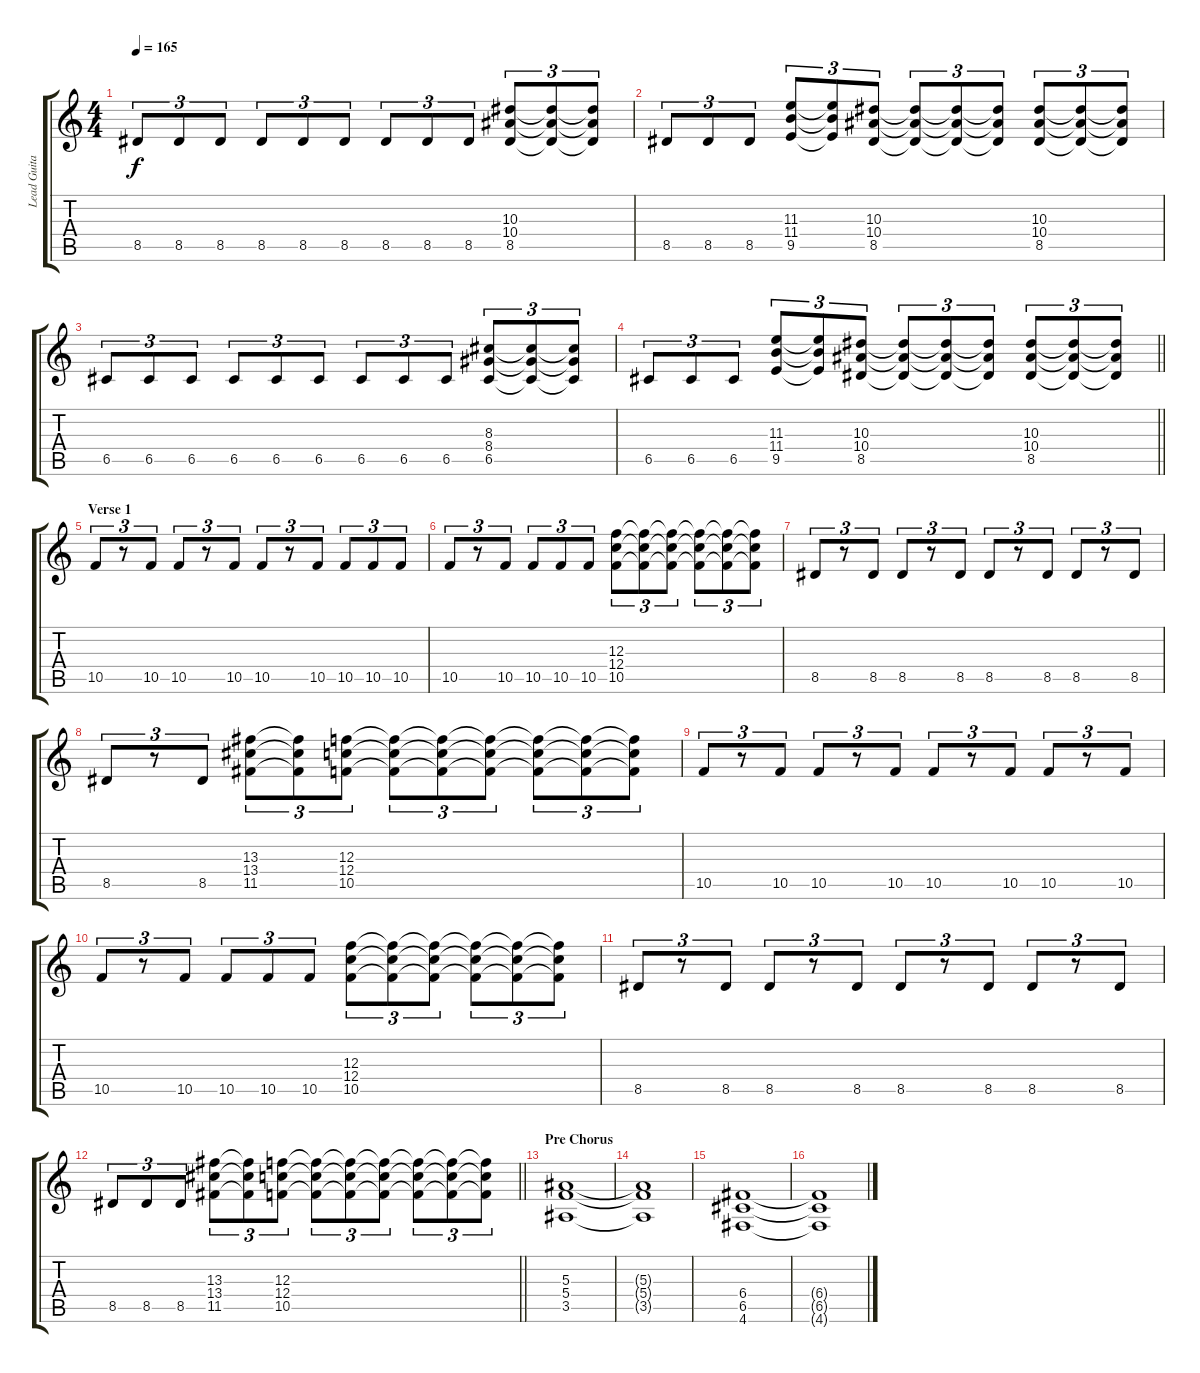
\track ("Lead Guitar" "Lead Guita") {instrument distortionguitar}
\staff {score tabs}
\tuning (D4 A3 F3 C3 G2 D2) {hide}
\ts (4 4)
\tempo 165
\clef g2
\ks c
8.5.8{tu (3 2) dy f} 8.5.8{tu (3 2)} 8.5.8{tu (3 2)} 8.5.8{tu (3 2)} 8.5.8{tu (3 2)} 8.5.8{tu (3 2)} 8.5.8{tu (3 2)} 8.5.8{tu (3 2)} 8.5.8{tu (3 2)} (10.3 10.4 8.5).8{tu (3 2)} (10.3{t} 10.4{t} 8.5{t}).8{tu (3 2)} (10.3{t} 10.4{t} 8.5{t}).8{tu (3 2)} |
8.5.8{tu (3 2)} 8.5.8{tu (3 2)} 8.5.8{tu (3 2)} (11.3 11.4 9.5).8{tu (3 2)} (11.3{t} 11.4{t} 9.5{t}).8{tu (3 2)} (10.3 10.4 8.5).8{tu (3 2)} (10.3{t} 10.4{t} 8.5{t}).8{tu (3 2)} (10.3{t} 10.4{t} 8.5{t}).8{tu (3 2)} (10.3{t} 10.4{t} 8.5{t}).8{tu (3 2)} (10.3 10.4 8.5).8{tu (3 2)} (10.3{t} 10.4{t} 8.5{t}).8{tu (3 2)} (10.3{t} 10.4{t} 8.5{t}).8{tu (3 2)} |
6.5.8{tu (3 2)} 6.5.8{tu (3 2)} 6.5.8{tu (3 2)} 6.5.8{tu (3 2)} 6.5.8{tu (3 2)} 6.5.8{tu (3 2)} 6.5.8{tu (3 2)} 6.5.8{tu (3 2)} 6.5.8{tu (3 2)} (8.3 8.4 6.5).8{tu (3 2)} (8.3{t} 8.4{t} 6.5{t}).8{tu (3 2)} (8.3{t} 8.4{t} 6.5{t}).8{tu (3 2)} |
\barLineRight lightlight
6.5.8{tu (3 2)} 6.5.8{tu (3 2)} 6.5.8{tu (3 2)} (11.3 11.4 9.5).8{tu (3 2)} (11.3{t} 11.4{t} 9.5{t}).8{tu (3 2)} (10.3 10.4 8.5).8{tu (3 2)} (10.3{t} 10.4{t} 8.5{t}).8{tu (3 2)} (10.3{t} 10.4{t} 8.5{t}).8{tu (3 2)} (10.3{t} 10.4{t} 8.5{t}).8{tu (3 2)} (10.3 10.4 8.5).8{tu (3 2)} (10.3{t} 10.4{t} 8.5{t}).8{tu (3 2)} (10.3{t} 10.4{t} 8.5{t}).8{tu (3 2)} |
\section ("" "Verse 1")
10.5.8{tu (3 2)} r.8{tu (3 2)} 10.5.8{tu (3 2)} 10.5.8{tu (3 2)} r.8{tu (3 2)} 10.5.8{tu (3 2)} 10.5.8{tu (3 2)} r.8{tu (3 2)} 10.5.8{tu (3 2)} 10.5.8{tu (3 2)} 10.5.8{tu (3 2)} 10.5.8{tu (3 2)} |
10.5.8{tu (3 2)} r.8{tu (3 2)} 10.5.8{tu (3 2)} 10.5.8{tu (3 2)} 10.5.8{tu (3 2)} 10.5.8{tu (3 2)} (12.3 12.4 10.5).8{tu (3 2)} (12.3{t} 12.4{t} 10.5{t}).8{tu (3 2)} (12.3{t} 12.4{t} 10.5{t}).8{tu (3 2)} (12.3{t} 12.4{t} 10.5{t}).8{tu (3 2)} (12.3{t} 12.4{t} 10.5{t}).8{tu (3 2)} (12.3{t} 12.4{t} 10.5{t}).8{tu (3 2)} |
8.5.8{tu (3 2)} r.8{tu (3 2)} 8.5.8{tu (3 2)} 8.5.8{tu (3 2)} r.8{tu (3 2)} 8.5.8{tu (3 2)} 8.5.8{tu (3 2)} r.8{tu (3 2)} 8.5.8{tu (3 2)} 8.5.8{tu (3 2)} r.8{tu (3 2)} 8.5.8{tu (3 2)} |
8.5.8{tu (3 2)} r.8{tu (3 2)} 8.5.8{tu (3 2)} (13.3 13.4 11.5).8{tu (3 2)} (13.3{t} 13.4{t} 11.5{t}).8{tu (3 2)} (12.3 12.4 10.5).8{tu (3 2)} (12.3{t} 12.4{t} 10.5{t}).8{tu (3 2)} (12.3{t} 12.4{t} 10.5{t}).8{tu (3 2)} (12.3{t} 12.4{t} 10.5{t}).8{tu (3 2)} (12.3{t} 12.4{t} 10.5{t}).8{tu (3 2)} (12.3{t} 12.4{t} 10.5{t}).8{tu (3 2)} (12.3{t} 12.4{t} 10.5{t}).8{tu (3 2)} |
10.5.8{tu (3 2)} r.8{tu (3 2)} 10.5.8{tu (3 2)} 10.5.8{tu (3 2)} r.8{tu (3 2)} 10.5.8{tu (3 2)} 10.5.8{tu (3 2)} r.8{tu (3 2)} 10.5.8{tu (3 2)} 10.5.8{tu (3 2)} r.8{tu (3 2)} 10.5.8{tu (3 2)} |
10.5.8{tu (3 2)} r.8{tu (3 2)} 10.5.8{tu (3 2)} 10.5.8{tu (3 2)} 10.5.8{tu (3 2)} 10.5.8{tu (3 2)} (12.3 12.4 10.5).8{tu (3 2)} (12.3{t} 12.4{t} 10.5{t}).8{tu (3 2)} (12.3{t} 12.4{t} 10.5{t}).8{tu (3 2)} (12.3{t} 12.4{t} 10.5{t}).8{tu (3 2)} (12.3{t} 12.4{t} 10.5{t}).8{tu (3 2)} (12.3{t} 12.4{t} 10.5{t}).8{tu (3 2)} |
8.5.8{tu (3 2)} r.8{tu (3 2)} 8.5.8{tu (3 2)} 8.5.8{tu (3 2)} r.8{tu (3 2)} 8.5.8{tu (3 2)} 8.5.8{tu (3 2)} r.8{tu (3 2)} 8.5.8{tu (3 2)} 8.5.8{tu (3 2)} r.8{tu (3 2)} 8.5.8{tu (3 2)} |
\barLineRight lightlight
8.5.8{tu (3 2)} 8.5.8{tu (3 2)} 8.5.8{tu (3 2)} (13.3 13.4 11.5).8{tu (3 2)} (13.3{t} 13.4{t} 11.5{t}).8{tu (3 2)} (12.3 12.4 10.5).8{tu (3 2)} (12.3{t} 12.4{t} 10.5{t}).8{tu (3 2)} (12.3{t} 12.4{t} 10.5{t}).8{tu (3 2)} (12.3{t} 12.4{t} 10.5{t}).8{tu (3 2)} (12.3{t} 12.4{t} 10.5{t}).8{tu (3 2)} (12.3{t} 12.4{t} 10.5{t}).8{tu (3 2)} (12.3{t} 12.4{t} 10.5{t}).8{tu (3 2)} |
\section ("" "Pre Chorus")
(5.3 5.4 3.5).1 |
(5.3{t} 5.4{t} 3.5{t}).1 |
(6.4 6.5 4.6).1 |
(6.4{t} 6.5{t} 4.6{t}).1
